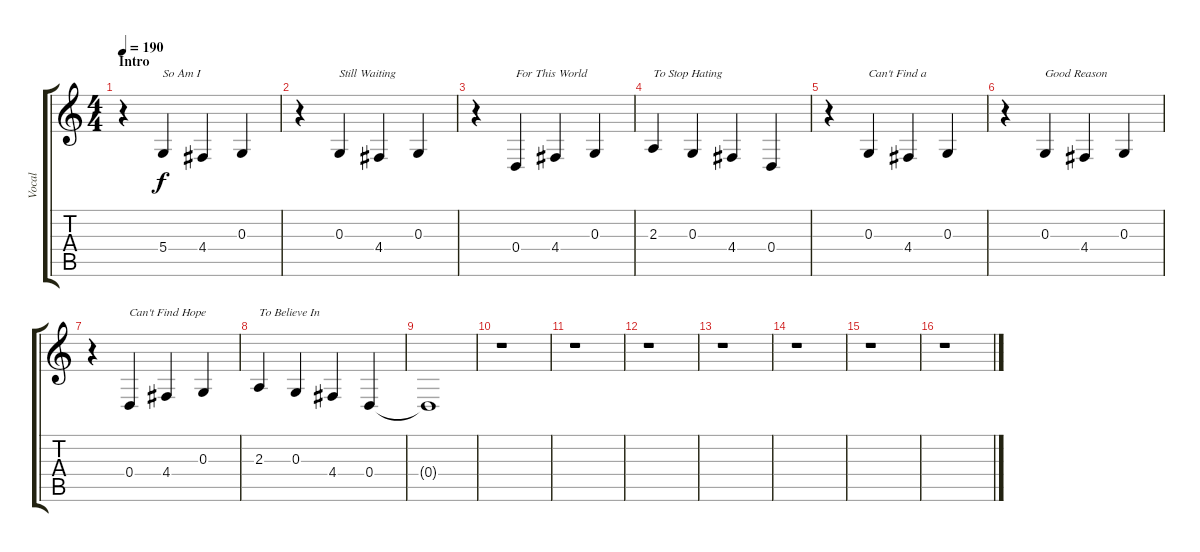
\track ("Vocal" "Vocal") {instrument lead6voice}
\staff {score tabs}
\tuning (E4 B3 G3 D3 A2 E2) {hide}
\ts (4 4)
\section ("" "Intro")
\tempo 190
\clef g2
\ks c
r.4{dy f instrument lead6voice} 5.4.4{txt "So Am I"} 4.4.4 0.3.4 |
r.4 0.3.4{txt "Still Waiting"} 4.4.4 0.3.4 |
r.4 0.4.4{txt "For This World"} 4.4.4 0.3.4 |
2.3.4{txt "To Stop Hating"} 0.3.4 4.4.4 0.4.4 |
r.4 0.3.4{txt "Can't Find a"} 4.4.4 0.3.4 |
r.4 0.3.4{txt "Good Reason"} 4.4.4 0.3.4 |
r.4 0.4.4{txt "Can't Find Hope"} 4.4.4 0.3.4 |
2.3.4{txt "To Believe In"} 0.3.4 4.4.4 0.4.4 |
0.4{t}.1 |
\section ("" "")
r.1 |
r.1 |
r.1 |
r.1 |
r.1 |
r.1 |
r.1
